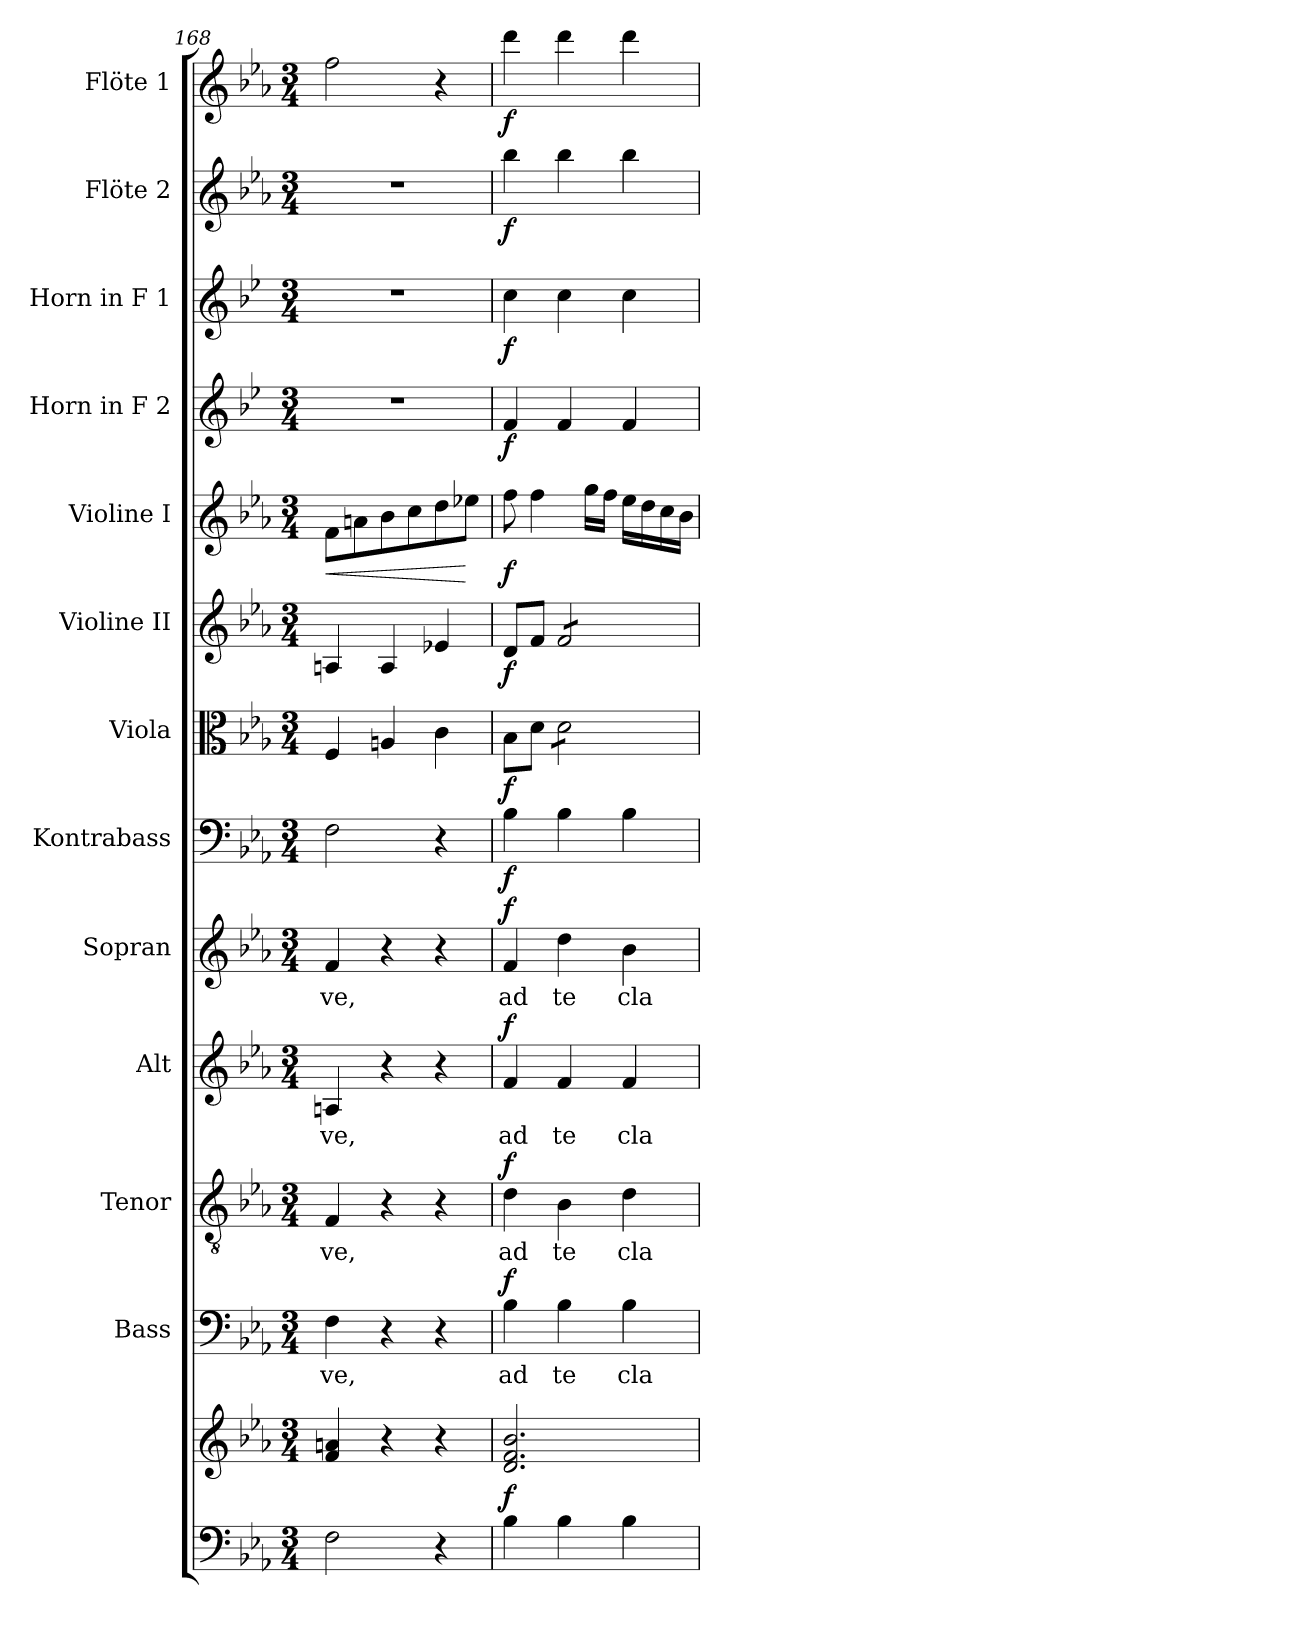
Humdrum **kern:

**kern	**kern	**dynam	**kern	**text	**dynam	**kern	**text	**dynam	**kern	**text	**dynam	**kern	**text	**dynam	**kern	**dynam	**kern	**dynam	**kern	**dynam	**kern	**dynam	**kern	**dynam	**kern	**dynam	**kern	**dynam	**kern	**dynam
*part13	*part13	*part13	*part12	*part12	*part12	*part11	*part11	*part11	*part10	*part10	*part10	*part9	*part9	*part9	*part8	*part8	*part7	*part7	*part6	*part6	*part5	*part5	*part4	*part4	*part3	*part3	*part2	*part2	*part1	*part1
*staff14	*staff13	*staff13/14	*staff12	*staff12	*staff12	*staff11	*staff11	*staff11	*staff10	*staff10	*staff10	*staff9	*staff9	*staff9	*staff8	*staff8	*staff7	*staff7	*staff6	*staff6	*staff5	*staff5	*staff4	*staff4	*staff3	*staff3	*staff2	*staff2	*staff1	*staff1
*	*	*	*I"Bass	*	*	*I"Tenor	*	*	*I"Alt	*	*	*I"Sopran	*	*	*I"Kontrabass	*	*I"Viola	*	*I"Violine II	*	*I"Violine I	*	*I"Horn in F 2	*	*I"Horn in F 1	*	*I"Flöte 2	*	*I"Flöte 1	*
*	*	*	*I'B.	*	*	*I'T.	*	*	*I'A.	*	*	*I'S.	*	*	*I'Kb.	*	*I'Vla.	*	*I'Vl. II	*	*I'Vl. I	*	*I'Hrn. F 2	*	*I'Hrn. F 1	*	*I'Fl. 2	*	*I'Fl. 1	*
*clefF4	*clefG2	*	*clefF4	*	*	*clefGv2	*	*	*clefG2	*	*	*clefG2	*	*	*clefF4	*	*clefC3	*	*clefG2	*	*clefG2	*	*clefG2	*	*clefG2	*	*clefG2	*	*clefG2	*
*	*	*	*	*	*	*	*	*	*	*	*	*	*	*	*ITrd7c12	*	*	*	*	*	*	*	*ITrd4c7	*	*ITrd4c7	*	*	*	*	*
*k[b-e-a-]	*k[b-e-a-]	*	*k[b-e-a-]	*	*	*k[b-e-a-]	*	*	*k[b-e-a-]	*	*	*k[b-e-a-]	*	*	*k[b-e-a-]	*	*k[b-e-a-]	*	*k[b-e-a-]	*	*k[b-e-a-]	*	*k[b-e-a-]	*	*k[b-e-a-]	*	*k[b-e-a-]	*	*k[b-e-a-]	*
*E-:	*E-:	*	*E-:	*	*	*E-:	*	*	*E-:	*	*	*E-:	*	*	*E-:	*	*E-:	*	*E-:	*	*E-:	*	*E-:	*	*E-:	*	*E-:	*	*E-:	*
*M3/4	*M3/4	*	*M3/4	*	*	*M3/4	*	*	*M3/4	*	*	*M3/4	*	*	*M3/4	*	*M3/4	*	*M3/4	*	*M3/4	*	*M3/4	*	*M3/4	*	*M3/4	*	*M3/4	*
=168	=168	=168	=168	=168	=168	=168	=168	=168	=168	=168	=168	=168	=168	=168	=168	=168	=168	=168	=168	=168	=168	=168	=168	=168	=168	=168	=168	=168	=168	=168
!	!	!	!	!LO:LY:b	!	!	!LO:LY:b	!	!	!LO:LY:b	!	!	!LO:LY:b	!	!	!	!	!	!	!	!	!LO:HP:b	!	!	!	!	!	!	!	!
2F\	4f/ 4an/	.	4F\	-ve,	.	4F/	-ve,	.	4An/	-ve,	.	4f/	-ve,	.	2FF\	.	4F/	.	4An/	.	8f\L	<	2.r	.	2.r	.	2.r	.	2ff\	.
.	.	.	.	.	.	.	.	.	.	.	.	.	.	.	.	.	.	.	.	.	8an\	.	.	.	.	.	.	.	.	.
.	4r	.	4r	.	.	4r	.	.	4r	.	.	4r	.	.	.	.	4An/	.	4A/	.	8b-\	.	.	.	.	.	.	.	.	.
.	.	.	.	.	.	.	.	.	.	.	.	.	.	.	.	.	.	.	.	.	8cc\	.	.	.	.	.	.	.	.	.
4r	4r	.	4r	.	.	4r	.	.	4r	.	.	4r	.	.	4r	.	4c\	.	4e-X/	.	8dd\	.	.	.	.	.	.	.	4r	.
.	.	.	.	.	.	.	.	.	.	.	.	.	.	.	.	.	.	.	.	.	8ee-X\J	[	.	.	.	.	.	.	.	.
=169	=169	=169	=169	=169	=169	=169	=169	=169	=169	=169	=169	=169	=169	=169	=169	=169	=169	=169	=169	=169	=169	=169	=169	=169	=169	=169	=169	=169	=169	=169
!	!	!LO:DY:a=2	!	!LO:LY:b	!LO:DY:a	!	!LO:LY:b	!LO:DY:a	!	!LO:LY:b	!LO:DY:a	!	!LO:LY:b	!LO:DY:a	!	!LO:DY:b	!	!LO:DY:b	!	!LO:DY:b	!	!LO:DY:b	!	!LO:DY:b	!	!LO:DY:b	!	!LO:DY:b	!	!LO:DY:b
4B-\	2.d/ 2.f/ 2.b-/	f	4B-\	ad	f	4d\	ad	f	4f/	ad	f	4f/	ad	f	4BB-\	f	8B-\L	f	8d/L	f	8ff\	f	4B-/	f	4f\	f	4bb-\	f	4ddd\	f
.	.	.	.	.	.	.	.	.	.	.	.	.	.	.	.	.	8d\J	.	8f/J	.	4ff\	.	.	.	.	.	.	.	.	.
!	!	!	!	!LO:LY:b	!	!	!LO:LY:b	!	!	!LO:LY:b	!	!	!LO:LY:b	!	!	!	!	!	!	!	!	!	!	!	!	!	!	!	!	!
*	*	*	*	*	*	*	*	*	*	*	*	*	*	*	*	*	*tremolo	*	*	*	*	*	*	*	*	*	*	*	*	*
*	*	*	*	*	*	*	*	*	*	*	*	*	*	*	*	*	*	*	*tremolo	*	*	*	*	*	*	*	*	*	*	*
4B-\	.	.	4B-\	te	.	4B-\	te	.	4f/	te	.	4dd\	te	.	4BB-\	.	8d\L	.	8f/L	.	.	.	4B-/	.	4f\	.	4bb-\	.	4ddd\	.
.	.	.	.	.	.	.	.	.	.	.	.	.	.	.	.	.	8d\	.	8f/	.	16gg\LL	.	.	.	.	.	.	.	.	.
.	.	.	.	.	.	.	.	.	.	.	.	.	.	.	.	.	.	.	.	.	16ff\JJ	.	.	.	.	.	.	.	.	.
!	!	!	!	!LO:LY:b	!	!	!LO:LY:b	!	!	!LO:LY:b	!	!	!LO:LY:b	!	!	!	!	!	!	!	!	!	!	!	!	!	!	!	!	!
4B-\	.	.	4B-\	cla-	.	4d\	cla-	.	4f/	cla-	.	4b-\	cla-	.	4BB-\	.	8d\	.	8f/	.	16ee-\LL	.	4B-/	.	4f\	.	4bb-\	.	4ddd\	.
.	.	.	.	.	.	.	.	.	.	.	.	.	.	.	.	.	.	.	.	.	16dd\	.	.	.	.	.	.	.	.	.
.	.	.	.	.	.	.	.	.	.	.	.	.	.	.	.	.	8d\J	.	8f/J	.	16cc\	.	.	.	.	.	.	.	.	.
*	*	*	*	*	*	*	*	*	*	*	*	*	*	*	*	*	*	*	*Xtremolo	*	*	*	*	*	*	*	*	*	*	*
*	*	*	*	*	*	*	*	*	*	*	*	*	*	*	*	*	*Xtremolo	*	*	*	*	*	*	*	*	*	*	*	*	*
.	.	.	.	.	.	.	.	.	.	.	.	.	.	.	.	.	.	.	.	.	16b-\JJ	.	.	.	.	.	.	.	.	.
=	=	=	=	=	=	=	=	=	=	=	=	=	=	=	=	=	=	=	=	=	=	=	=	=	=	=	=	=	=	=
*-	*-	*-	*-	*-	*-	*-	*-	*-	*-	*-	*-	*-	*-	*-	*-	*-	*-	*-	*-	*-	*-	*-	*-	*-	*-	*-	*-	*-	*-	*-
